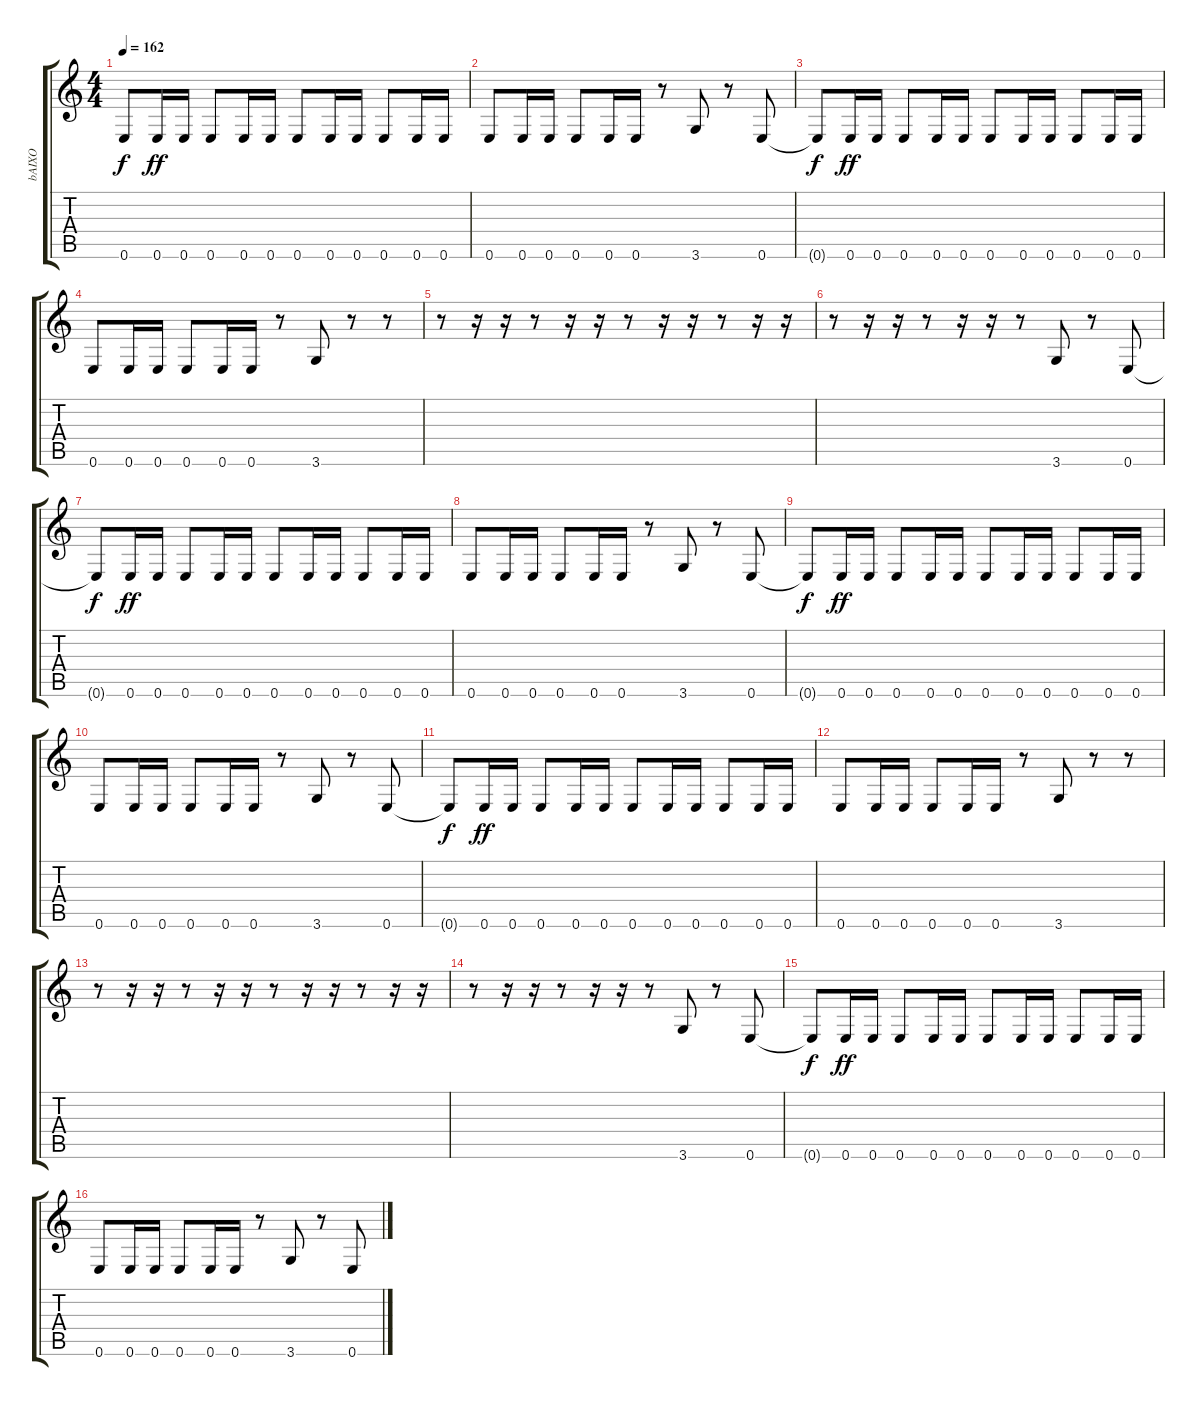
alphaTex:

\track ("bAIXO" "bAIXO") {instrument electricbassfinger}
\staff {score tabs}
\tuning (E4 B3 G3 D3 A2 E2) {hide}
\ts (4 4)
\tempo 162
\clef g2
\ks c
0.6{t}.8{dy f} 0.6.16{dy ff} 0.6.16 0.6.8 0.6.16 0.6.16 0.6.8 0.6.16 0.6.16 0.6.8 0.6.16 0.6.16 |
0.6.8 0.6.16 0.6.16 0.6.8 0.6.16 0.6.16 r.8 3.6.8 r.8 0.6.8 |
0.6{t}.8{dy f} 0.6.16{dy ff} 0.6.16 0.6.8 0.6.16 0.6.16 0.6.8 0.6.16 0.6.16 0.6.8 0.6.16 0.6.16 |
0.6.8 0.6.16 0.6.16 0.6.8 0.6.16 0.6.16 r.8 3.6.8 r.8 r.8 |
r.8 r.16 r.16 r.8 r.16 r.16 r.8 r.16 r.16 r.8 r.16 r.16 |
r.8 r.16 r.16 r.8 r.16 r.16 r.8 3.6.8 r.8 0.6.8 |
0.6{t}.8{dy f} 0.6.16{dy ff} 0.6.16 0.6.8 0.6.16 0.6.16 0.6.8 0.6.16 0.6.16 0.6.8 0.6.16 0.6.16 |
0.6.8 0.6.16 0.6.16 0.6.8 0.6.16 0.6.16 r.8 3.6.8 r.8 0.6.8 |
0.6{t}.8{dy f} 0.6.16{dy ff} 0.6.16 0.6.8 0.6.16 0.6.16 0.6.8 0.6.16 0.6.16 0.6.8 0.6.16 0.6.16 |
0.6.8 0.6.16 0.6.16 0.6.8 0.6.16 0.6.16 r.8 3.6.8 r.8 0.6.8 |
0.6{t}.8{dy f} 0.6.16{dy ff} 0.6.16 0.6.8 0.6.16 0.6.16 0.6.8 0.6.16 0.6.16 0.6.8 0.6.16 0.6.16 |
0.6.8 0.6.16 0.6.16 0.6.8 0.6.16 0.6.16 r.8 3.6.8 r.8 r.8 |
r.8 r.16 r.16 r.8 r.16 r.16 r.8 r.16 r.16 r.8 r.16 r.16 |
r.8 r.16 r.16 r.8 r.16 r.16 r.8 3.6.8 r.8 0.6.8 |
0.6{t}.8{dy f} 0.6.16{dy ff} 0.6.16 0.6.8 0.6.16 0.6.16 0.6.8 0.6.16 0.6.16 0.6.8 0.6.16 0.6.16 |
0.6.8 0.6.16 0.6.16 0.6.8 0.6.16 0.6.16 r.8 3.6.8 r.8 0.6.8
